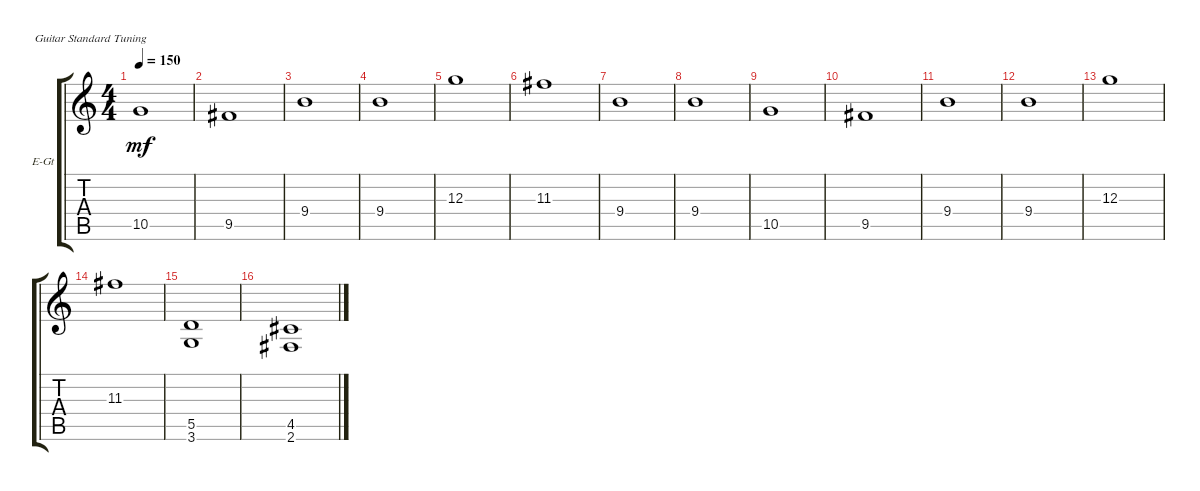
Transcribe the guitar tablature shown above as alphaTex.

\defaultSystemsLayout 4
\bracketExtendMode groupsimilarinstruments
\firstSystemTrackNameOrientation horizontal
\otherSystemsTrackNameOrientation horizontal
\track ("Electric Guitar" "E-Gt") {instrument distortionguitar}
\staff {score tabs}
\tuning (E4 B3 G3 D3 A2 E2)
\ts (4 4)
\tempo 150
\clef g2
\ks c
10.5.1{dy mf} |
9.5.1 |
9.4.1 |
9.4.1 |
12.3.1 |
11.3.1 |
9.4.1 |
9.4.1 |
10.5.1 |
9.5.1 |
9.4.1 |
9.4.1 |
12.3.1 |
11.3.1 |
(3.6 5.5).1 |
(2.6 4.5).1
